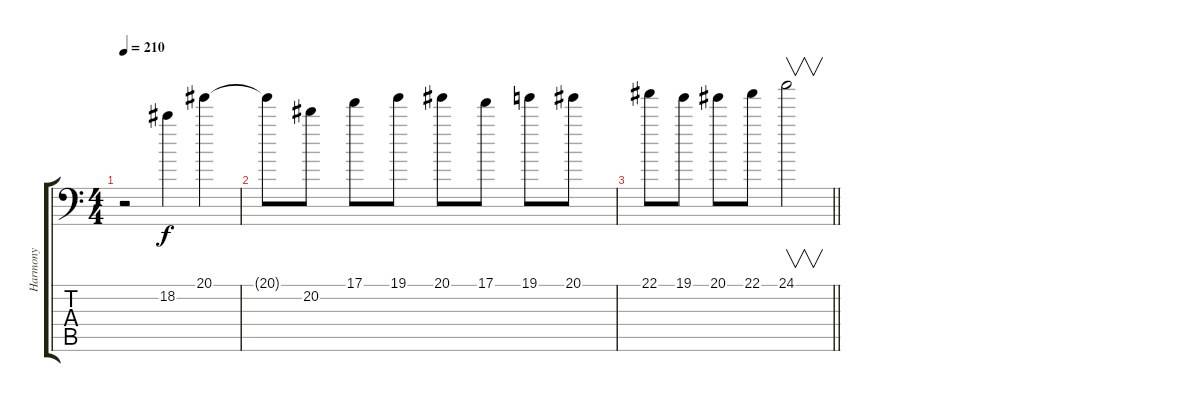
\track ("Harmony" "Harmony") {instrument distortionguitar}
\staff {score tabs}
\tuning (C4 G3 Eb3 Bb2 F2 Bb1) {hide}
\ts (4 4)
\tempo 210
\clef f4
\ks c
r.2{dy f} 18.2.4 20.1.4 |
20.1{t}.8 20.2.8 17.1.8 19.1.8 20.1.8 17.1.8 19.1.8 20.1.8 |
\barLineRight lightlight
22.1.8 19.1.8 20.1.8 22.1.8 24.1.2{v}
